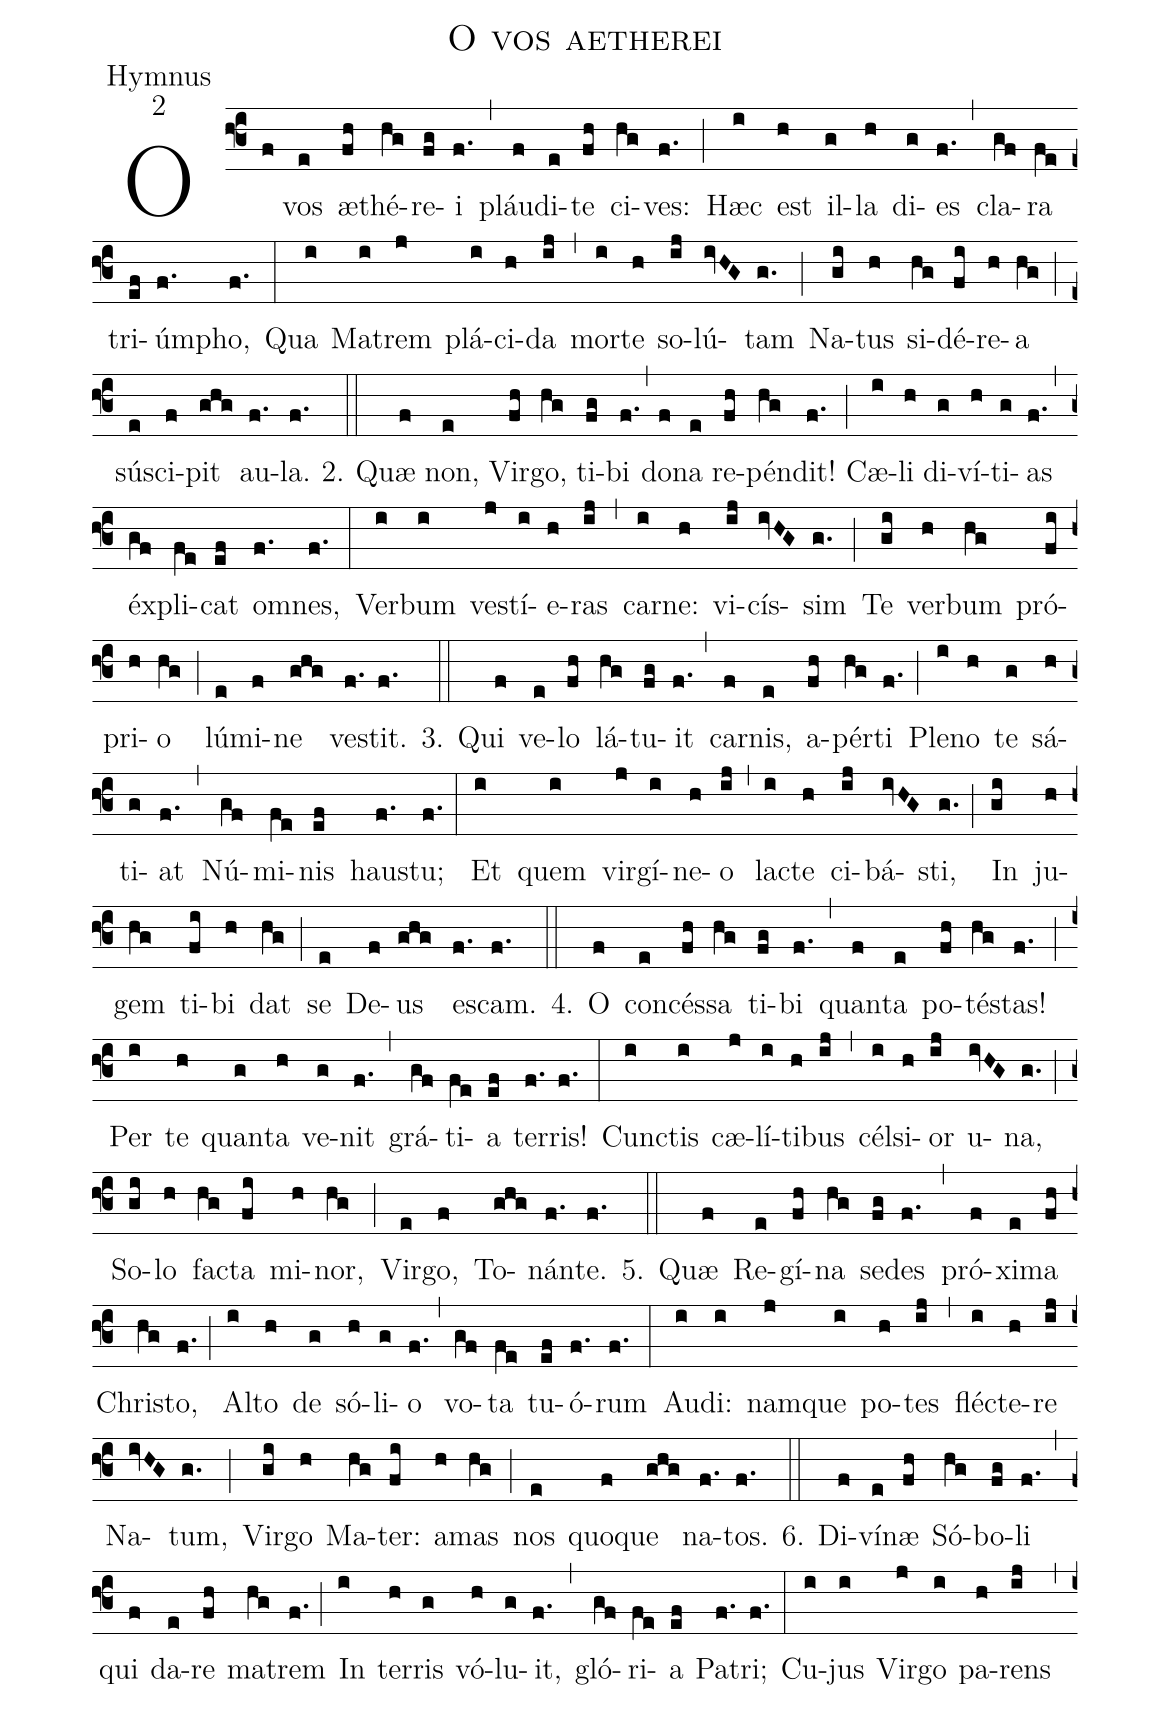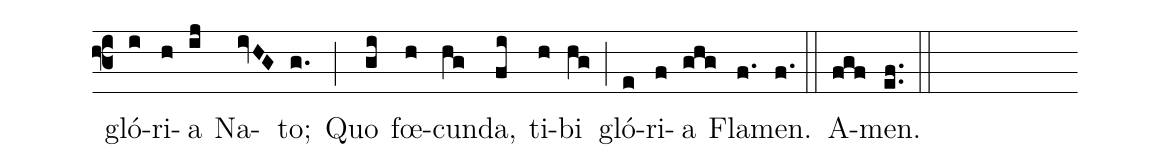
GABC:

name:O vos aetherei;
office-part:Hymnus;
mode:2;
%%
(f3)O(f) vos(e) æ(fh)thé(hg)re(fg)i(f.) (,) pláu(f)di(e)te(fh) ci(hg)ves:(f.) (;) Hæc(i) est(h) il(g)la(h) di(g)es(f.) (,) cla(gf)ra(fe) tri(ef)úm(f.)pho,(f.) (:) Qua(i) Ma(i)trem(j) plá(i)ci(h)da(ij) (,) mor(i)te(h) so(ij)lú(ivHG)tam(g.) (;) Na(gi)tus(h) si(hg)dé(fi)re(h)a(hg) (;) sú(e)sci(f)pit(ghg) au(f.)la.(f.)


2.(::) Quæ(f) non,(e) Vir(fh)go,(hg) ti(fg)bi(f.) (,) do(f)na(e) re(fh)pén(hg)dit!(f.) (;) Cæ(i)li(h) di(g)ví(h)ti(g)as(f.) (,) éx(gf)pli(fe)cat(ef) om(f.)nes,(f.) (:) Ver(i)bum(i) ve(j)stí(i)e(h)ras(ij) (,) car(i)ne:(h) vi(ij)cís(ivHG)sim(g.) (;) Te(gi) ver(h)bum(hg) pró(fi)pri(h)o(hg) (;) lú(e)mi(f)ne(ghg) ve(f.)stit.(f.)


3.(::) Qui(f) ve(e)lo(fh) lá(hg)tu(fg)it(f.) (,) car(f)nis,(e) a(fh)pér(hg)ti(f.) (;) Ple(i)no(h) te(g) sá(h)ti(g)at(f.) (,) Nú(gf)mi(fe)nis(ef) hau(f.)stu;(f.) (:) Et(i) quem(i) vir(j)gí(i)ne(h)o(ij) (,) la(i)cte(h) ci(ij)bá(ivHG)sti,(g.) (;) In(gi) ju(h)gem(hg) ti(fi)bi(h) dat(hg) (;) se(e) De(f)us(ghg) e(f.)scam.(f.)


4.(::) O(f) con(e)cés(fh)sa(hg) ti(fg)bi(f.) (,) quan(f)ta(e) po(fh)té(hg)stas!(f.) (;) Per(i) te(h) quan(g)ta(h) ve(g)nit(f.) (,) grá(gf)ti(fe)a(ef) ter(f.)ris!(f.) (:) Cun(i)ctis(i) cæ(j)lí(i)ti(h)bus(ij) (,) cél(i)si(h)or(ij) u(ivHG)na,(g.) (;) So(gi)lo(h) fa(hg)cta(fi) mi(h)nor,(hg) (;) Vir(e)go,(f) To(ghg)nán(f.)te.(f.)


5.(::) Quæ(f) Re(e)gí(fh)na(hg) se(fg)des(f.) (,) pró(f)xi(e)ma(fh) Chri(hg)sto,(f.) (;) Al(i)to(h) de(g) só(h)li(g)o(f.) (,) vo(gf)ta(fe) tu(ef)ó(f.)rum(f.) (:) Au(i)di:(i) nam(j)que(i) po(h)tes(ij) (,) flé(i)cte(h)re(ij) Na(ivHG)tum,(g.) (;) Vir(gi)go(h) Ma(hg)ter:(fi) a(h)mas(hg) (;) nos(e) quo(f)que(ghg) na(f.)tos.(f.)


6.(::) Di(f)ví(e)næ(fh) Só(hg)bo(fg)li(f.) (,) qui(f) da(e)re(fh) ma(hg)trem(f.) (;) In(i) ter(h)ris(g) vó(h)lu(g)it,(f.) (,) gló(gf)ri(fe)a(ef) Pa(f.)tri;(f.) (:) Cu(i)jus(i) Vir(j)go(i) pa(h)rens(ij) (,) gló(i)ri(h)a(ij) Na(ivHG)to;(g.) (;) Quo(gi) fœ(h)cun(hg)da,(fi) ti(h)bi(hg) (;) gló(e)ri(f)a(ghg) Fla(f.)men.(f.) (::)
A(fgf)men.(e.f.) (::)
